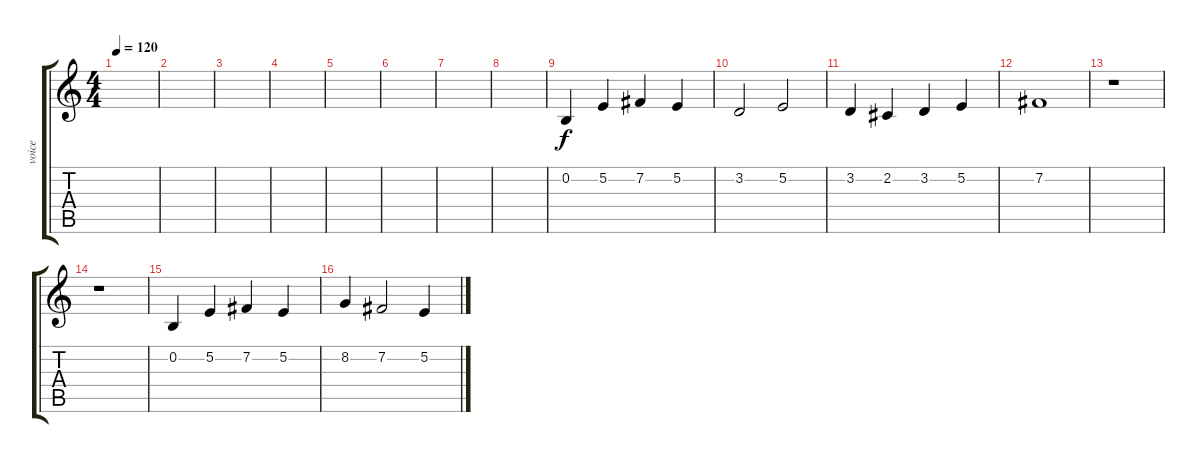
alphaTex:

\track ("voice" "voice") {instrument fx7echoes}
\staff {score tabs}
\tuning (E4 B3 G3 D3 A2 E2) {hide}
\ts (4 4)
\tempo 120
\clef g2
\ks c
|
|
|
|
|
|
|
|
0.2.4 5.2.4 7.2.4 5.2.4 |
3.2.2 5.2.2 |
3.2.4 2.2.4 3.2.4 5.2.4 |
7.2.1 |
r.1 |
r.1 |
0.2.4 5.2.4 7.2.4 5.2.4 |
8.2.4 7.2.2 5.2.4
